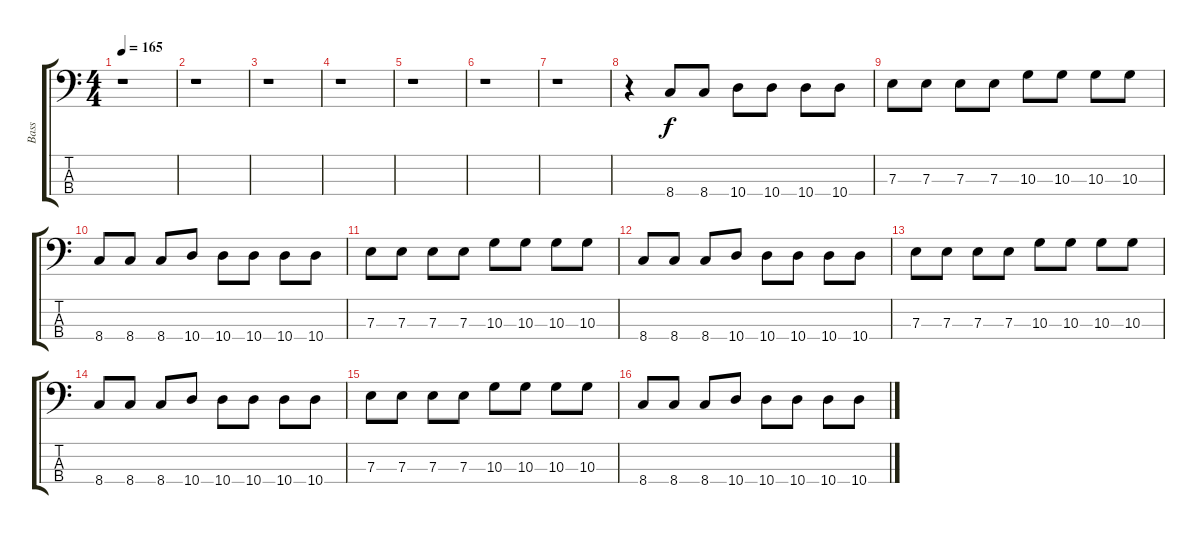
\track ("Bass" "Bass") {instrument electricbasspick}
\staff {score tabs}
\tuning (G2 D2 A1 E1) {hide}
\ts (4 4)
\tempo 165
\clef f4
\ks c
r.1{dy f instrument electricbasspick} |
r.1 |
r.1 |
r.1 |
r.1 |
r.1 |
r.1 |
r.4 8.4.8 8.4.8 10.4.8 10.4.8 10.4.8 10.4.8 |
7.3.8 7.3.8 7.3.8 7.3.8 10.3.8 10.3.8 10.3.8 10.3.8 |
8.4.8 8.4.8 8.4.8 10.4.8 10.4.8 10.4.8 10.4.8 10.4.8 |
7.3.8 7.3.8 7.3.8 7.3.8 10.3.8 10.3.8 10.3.8 10.3.8 |
8.4.8 8.4.8 8.4.8 10.4.8 10.4.8 10.4.8 10.4.8 10.4.8 |
7.3.8 7.3.8 7.3.8 7.3.8 10.3.8 10.3.8 10.3.8 10.3.8 |
8.4.8 8.4.8 8.4.8 10.4.8 10.4.8 10.4.8 10.4.8 10.4.8 |
7.3.8 7.3.8 7.3.8 7.3.8 10.3.8 10.3.8 10.3.8 10.3.8 |
8.4.8 8.4.8 8.4.8 10.4.8 10.4.8 10.4.8 10.4.8 10.4.8
